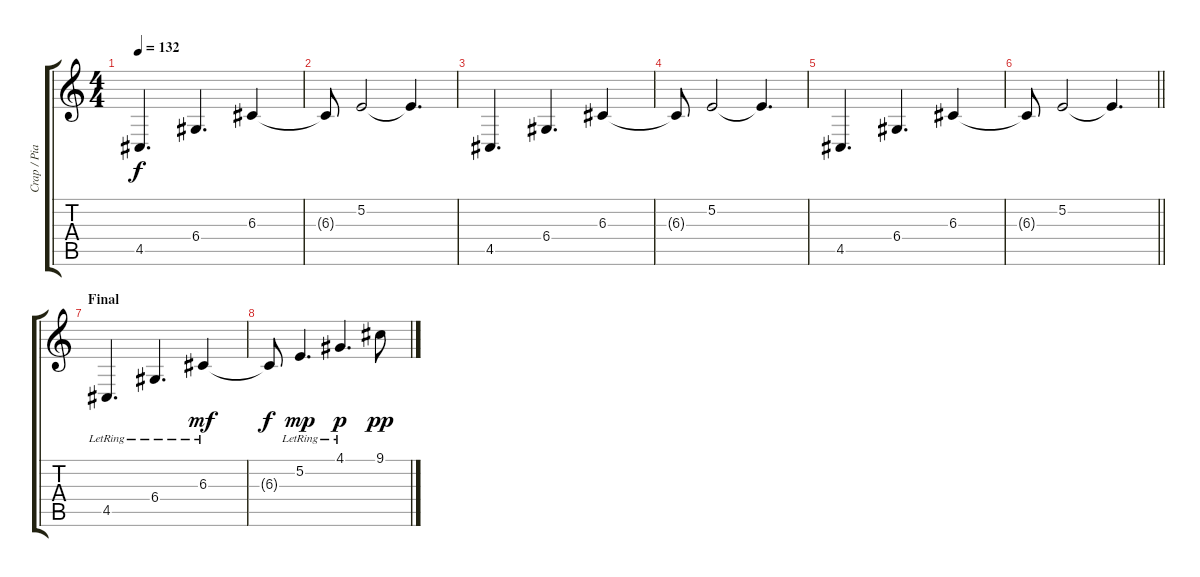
\track ("Crap / Piano" "Crap / Pia") {instrument electricgrandpiano}
\staff {score tabs}
\tuning (E4 B3 G3 D3 A2 E2) {hide}
\ts (4 4)
\tempo 132
\clef g2
\ks c
4.5.4{d dy f} 6.4.4{d} 6.3.4 |
6.3{t}.8 5.2.2 5.2{t}.4{d} |
4.5.4{d} 6.4.4{d} 6.3.4 |
6.3{t}.8 5.2.2 5.2{t}.4{d} |
4.5.4{d} 6.4.4{d} 6.3.4 |
\barLineRight lightlight
6.3{t}.8 5.2.2 5.2{t}.4{d} |
\section ("" "Final")
4.5{lr}.4{d} 6.4{lr}.4{d} 6.3{lr}.4{dy mf} |
6.3{t}.8{dy f} 5.2{lr}.4{d dy mp} 4.1{lr}.4{d dy p} 9.1.8{dy pp}
